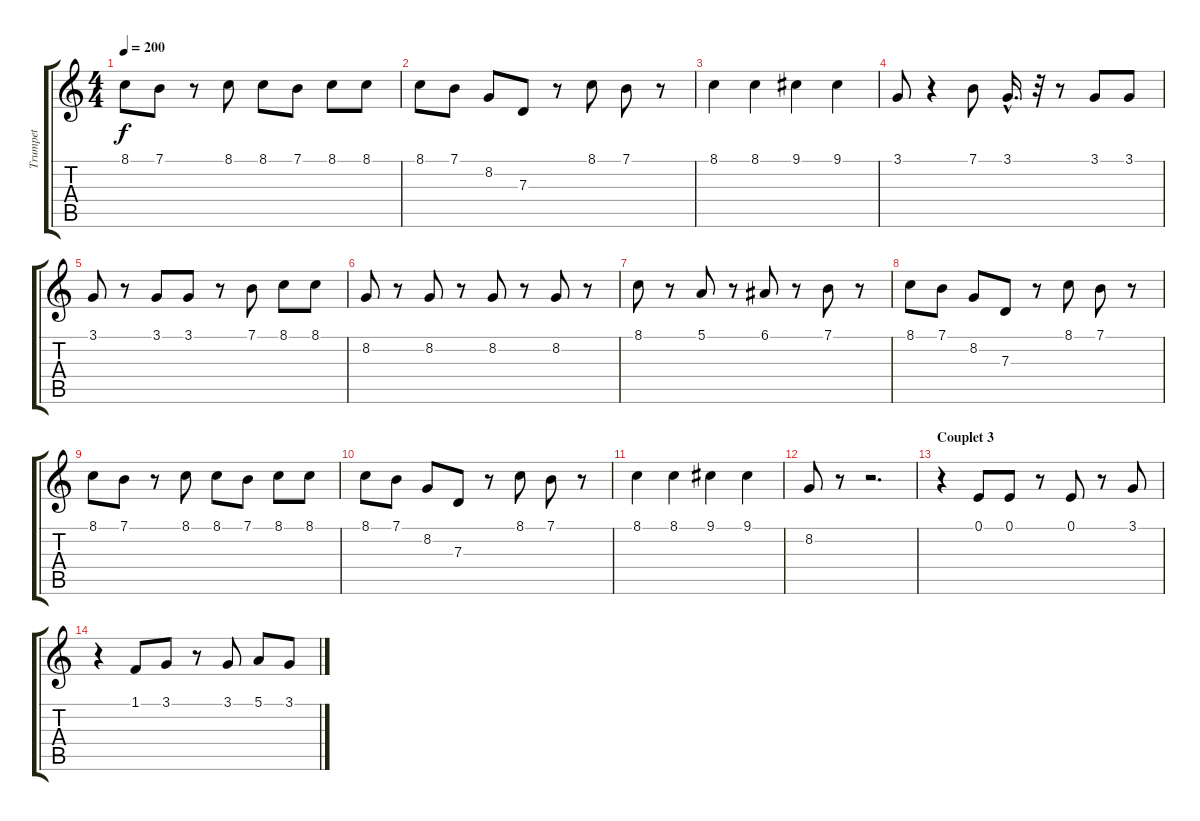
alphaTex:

\track ("Trumpet" "Trumpet") {instrument trumpet}
\staff {score tabs}
\tuning (E4 B3 G3 D3 A2 E2) {hide}
\ts (4 4)
\tempo 200
\clef g2
\ks c
8.1.8{dy f} 7.1.8 r.8 8.1.8 8.1.8 7.1.8 8.1.8 8.1.8 |
8.1.8 7.1.8 8.2.8 7.3.8 r.8 8.1.8 7.1.8 r.8 |
8.1.4 8.1.4 9.1.4 9.1.4 |
3.1.8 r.4 7.1.8 3.1{hac}.16{d} r.32 r.8 3.1.8 3.1.8 |
3.1.8 r.8 3.1.8 3.1.8 r.8 7.1.8 8.1.8 8.1.8 |
8.2.8 r.8 8.2.8 r.8 8.2.8 r.8 8.2.8 r.8 |
8.1.8 r.8 5.1.8 r.8 6.1.8 r.8 7.1.8 r.8 |
8.1.8 7.1.8 8.2.8 7.3.8 r.8 8.1.8 7.1.8 r.8 |
8.1.8 7.1.8 r.8 8.1.8 8.1.8 7.1.8 8.1.8 8.1.8 |
8.1.8 7.1.8 8.2.8 7.3.8 r.8 8.1.8 7.1.8 r.8 |
8.1.4 8.1.4 9.1.4 9.1.4 |
8.2.8 r.8 r.2{d} |
\section ("" "Couplet 3")
r.4 0.1.8 0.1.8 r.8 0.1.8 r.8 3.1.8 |
r.4 1.1.8 3.1.8 r.8 3.1.8 5.1.8 3.1.8
